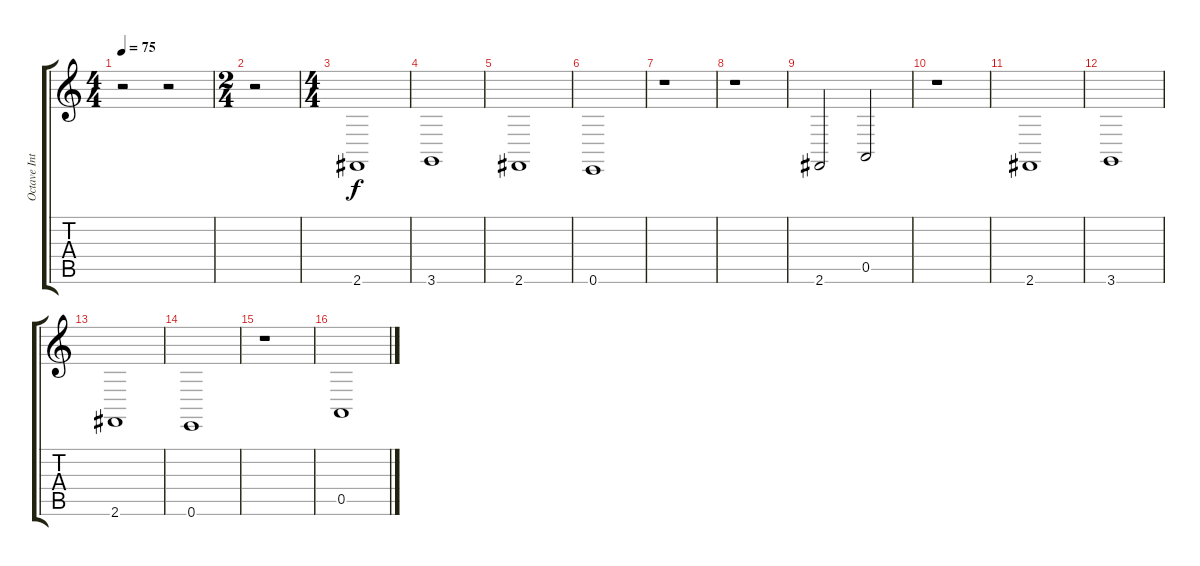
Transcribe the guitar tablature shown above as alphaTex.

\track ("Octave Intensifier" "Octave Int") {instrument stringensemble1}
\staff {score tabs}
\tuning (E4 B3 G3 D3 A2 E2) {hide}
\ts (4 4)
\tempo 75
\clef g2
\ks c
r.2{dy f} r.2 |
\ts (2 4)
r.2 |
\ts (4 4)
2.6.1 |
3.6.1 |
2.6.1 |
0.6.1 |
r.1 |
r.1 |
2.6.2 0.5.2 |
r.1 |
2.6.1 |
3.6.1 |
2.6.1 |
0.6.1 |
r.1 |
0.5.1
